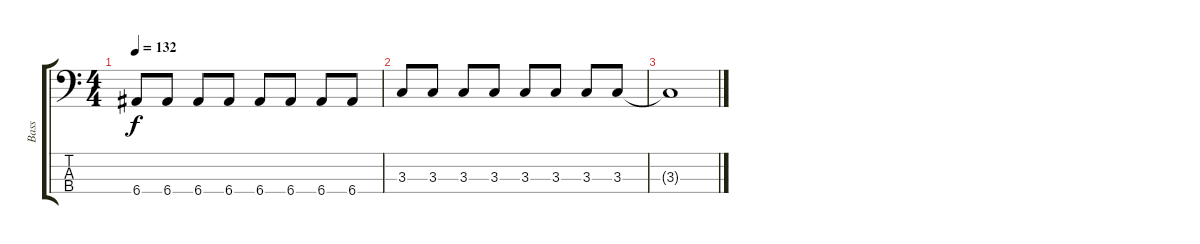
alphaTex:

\track ("Bass" "Bass") {instrument electricbasspick}
\staff {score tabs}
\tuning (G2 D2 A1 E1) {hide}
\ts (4 4)
\tempo 132
\clef f4
\ks c
6.4.8{dy f} 6.4.8 6.4.8 6.4.8 6.4.8 6.4.8 6.4.8 6.4.8 |
3.3.8 3.3.8 3.3.8 3.3.8 3.3.8 3.3.8 3.3.8 3.3.8 |
3.3{t}.1
